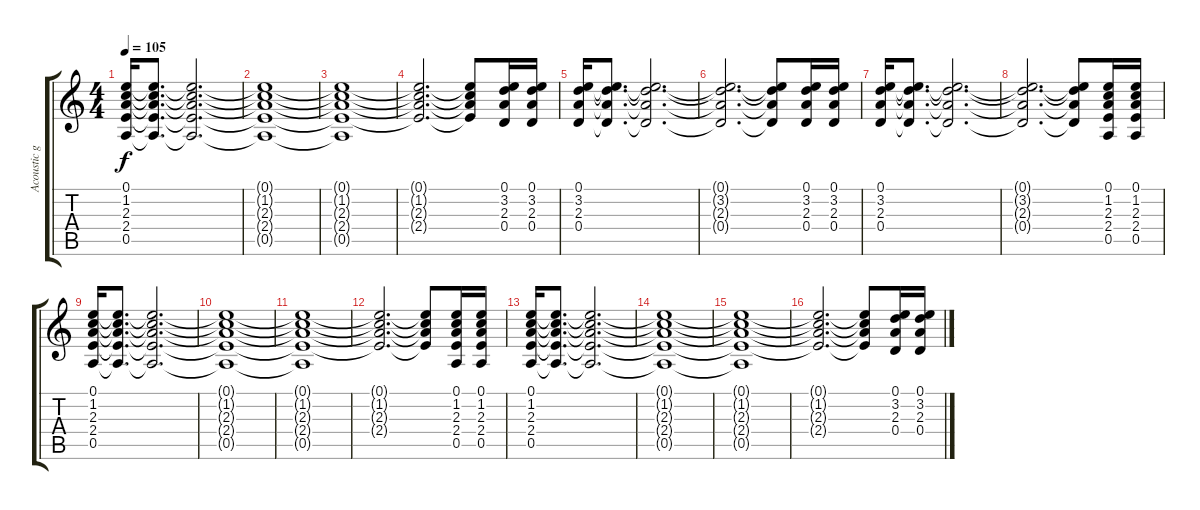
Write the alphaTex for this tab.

\track ("Acoustic guitar" "Acoustic g") {instrument acousticguitarsteel}
\staff {score tabs}
\tuning (E4 B3 G3 D3 A2 E2) {hide}
\ts (4 4)
\tempo 105
\clef g2
\ks c
(0.1 1.2 2.3 2.4 0.5).16{dy f} (0.1{t} 1.2{t} 2.3{t} 2.4{t} 0.5{t}).8{d} (0.1{t} 1.2{t} 2.3{t} 2.4{t} 0.5{t}).2{d} |
(0.1{t} 1.2{t} 2.3{t} 2.4{t} 0.5{t}).1 |
(0.1{t} 1.2{t} 2.3{t} 2.4{t} 0.5{t}).1 |
(0.1{t} 1.2{t} 2.3{t} 2.4{t}).2{d} (0.1{t} 1.2{t} 2.3{t} 2.4{t}).8 (0.1 3.2 2.3 0.4).16 (0.1 3.2 2.3 0.4).16 |
(0.1 3.2 2.3 0.4).16 (0.1{t} 3.2{t} 2.3{t} 0.4{t}).8{d} (0.1{t} 3.2{t} 2.3{t} 0.4{t}).2{d} |
(0.1{t} 3.2{t} 2.3{t} 0.4{t}).2{d} (0.1{t} 3.2{t} 2.3{t} 0.4{t}).8 (0.1 3.2 2.3 0.4).16 (0.1 3.2 2.3 0.4).16 |
(0.1 3.2 2.3 0.4).16 (0.1{t} 3.2{t} 2.3{t} 0.4{t}).8{d} (0.1{t} 3.2{t} 2.3{t} 0.4{t}).2{d} |
(0.1{t} 3.2{t} 2.3{t} 0.4{t}).2{d} (0.1{t} 3.2{t} 2.3{t} 0.4{t}).8 (0.1 1.2 2.3 2.4 0.5).16 (0.1 1.2 2.3 2.4 0.5).16 |
(0.1 1.2 2.3 2.4 0.5).16 (0.1{t} 1.2{t} 2.3{t} 2.4{t} 0.5{t}).8{d} (0.1{t} 1.2{t} 2.3{t} 2.4{t} 0.5{t}).2{d} |
(0.1{t} 1.2{t} 2.3{t} 2.4{t} 0.5{t}).1 |
(0.1{t} 1.2{t} 2.3{t} 2.4{t} 0.5{t}).1 |
(0.1{t} 1.2{t} 2.3{t} 2.4{t}).2{d} (0.1{t} 1.2{t} 2.3{t} 2.4{t}).8 (0.1 1.2 2.3 2.4 0.5).16 (0.1 1.2 2.3 2.4 0.5).16 |
(0.1 1.2 2.3 2.4 0.5).16 (0.1{t} 1.2{t} 2.3{t} 2.4{t} 0.5{t}).8{d} (0.1{t} 1.2{t} 2.3{t} 2.4{t} 0.5{t}).2{d} |
(0.1{t} 1.2{t} 2.3{t} 2.4{t} 0.5{t}).1 |
(0.1{t} 1.2{t} 2.3{t} 2.4{t} 0.5{t}).1 |
(0.1{t} 1.2{t} 2.3{t} 2.4{t}).2{d} (0.1{t} 1.2{t} 2.3{t} 2.4{t}).8 (0.1 3.2 2.3 0.4).16 (0.1 3.2 2.3 0.4).16
